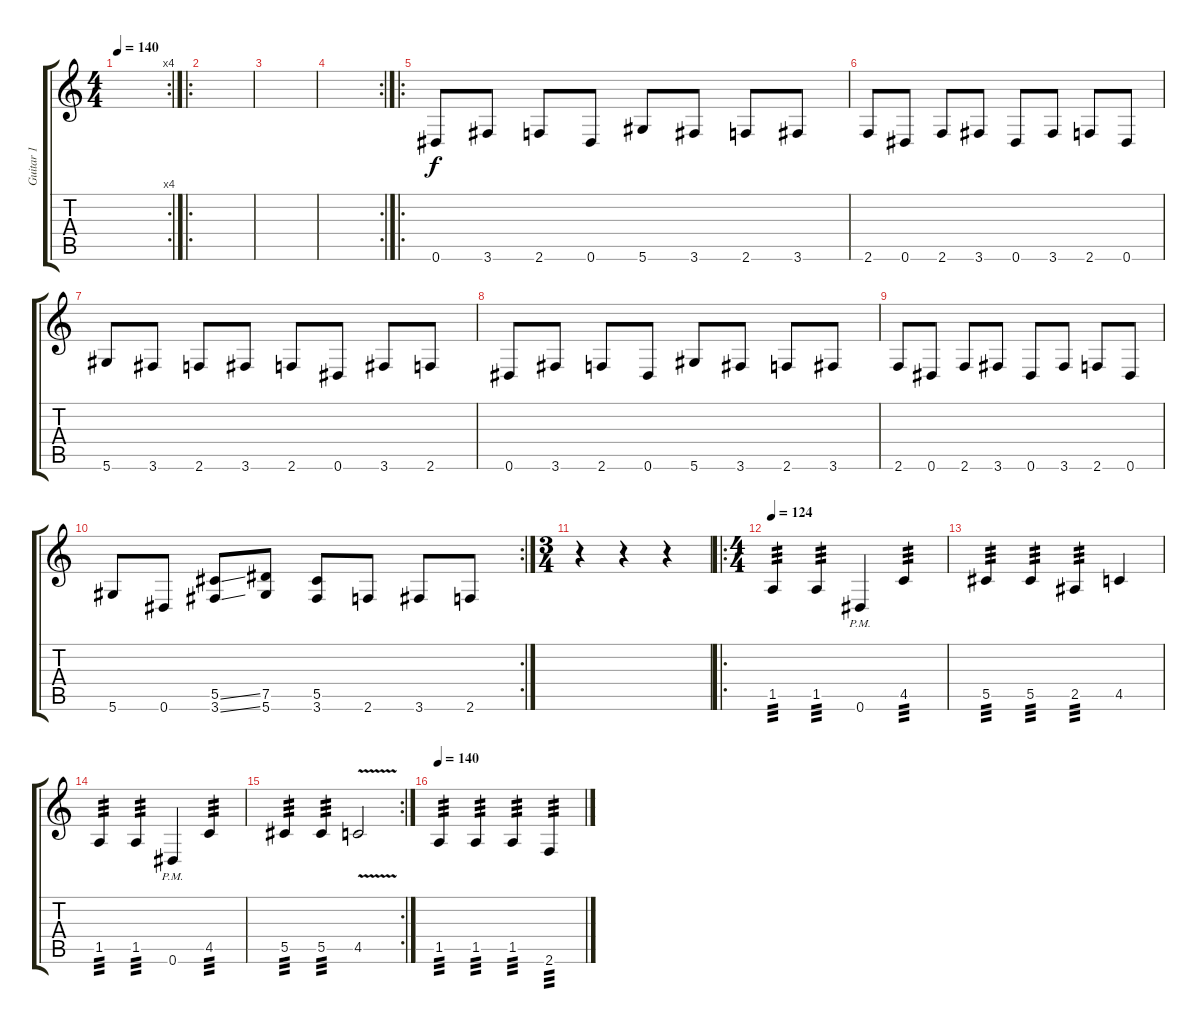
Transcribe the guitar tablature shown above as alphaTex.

\track ("Guitar 1" "Guitar 1") {instrument distortionguitar}
\staff {score tabs}
\tuning (Eb4 Bb3 Gb3 Db3 Ab2 Eb2) {hide}
\rc 4
\ts (4 4)
\tempo 140
\clef g2
\ks c
|
\ro
|
|
\rc 2
|
\ro
0.6.8 3.6.8 2.6.8 0.6.8 5.6.8 3.6.8 2.6.8 3.6.8 |
2.6.8 0.6.8 2.6.8 3.6.8 0.6.8 3.6.8 2.6.8 0.6.8 |
5.6.8 3.6.8 2.6.8 3.6.8 2.6.8 0.6.8 3.6.8 2.6.8 |
0.6.8 3.6.8 2.6.8 0.6.8 5.6.8 3.6.8 2.6.8 3.6.8 |
2.6.8 0.6.8 2.6.8 3.6.8 0.6.8 3.6.8 2.6.8 0.6.8 |
\rc 2
5.6.8 0.6.8 (5.5{ss} 3.6{ss}).8 (7.5 5.6).8 (5.5 3.6).8 2.6.8 3.6.8 2.6.8 |
\ts (3 4)
r.4 r.4 r.4 |
\ro
\ts (4 4)
\tempo 124
1.5.4{tp 3} 1.5.4{tp 3} 0.6{pm}.4 4.5.4{tp 3} |
5.5.4{tp 3} 5.5.4{tp 3} 2.5.4{tp 3} 4.5.4 |
1.5.4{tp 3} 1.5.4{tp 3} 0.6{pm}.4 4.5.4{tp 3} |
\rc 2
5.5.4{tp 3} 5.5.4{tp 3} 4.5{v}.2 |
\tempo 140
1.5.4{tp 3} 1.5.4{tp 3} 1.5.4{tp 3} 2.6.4{tp 3}
